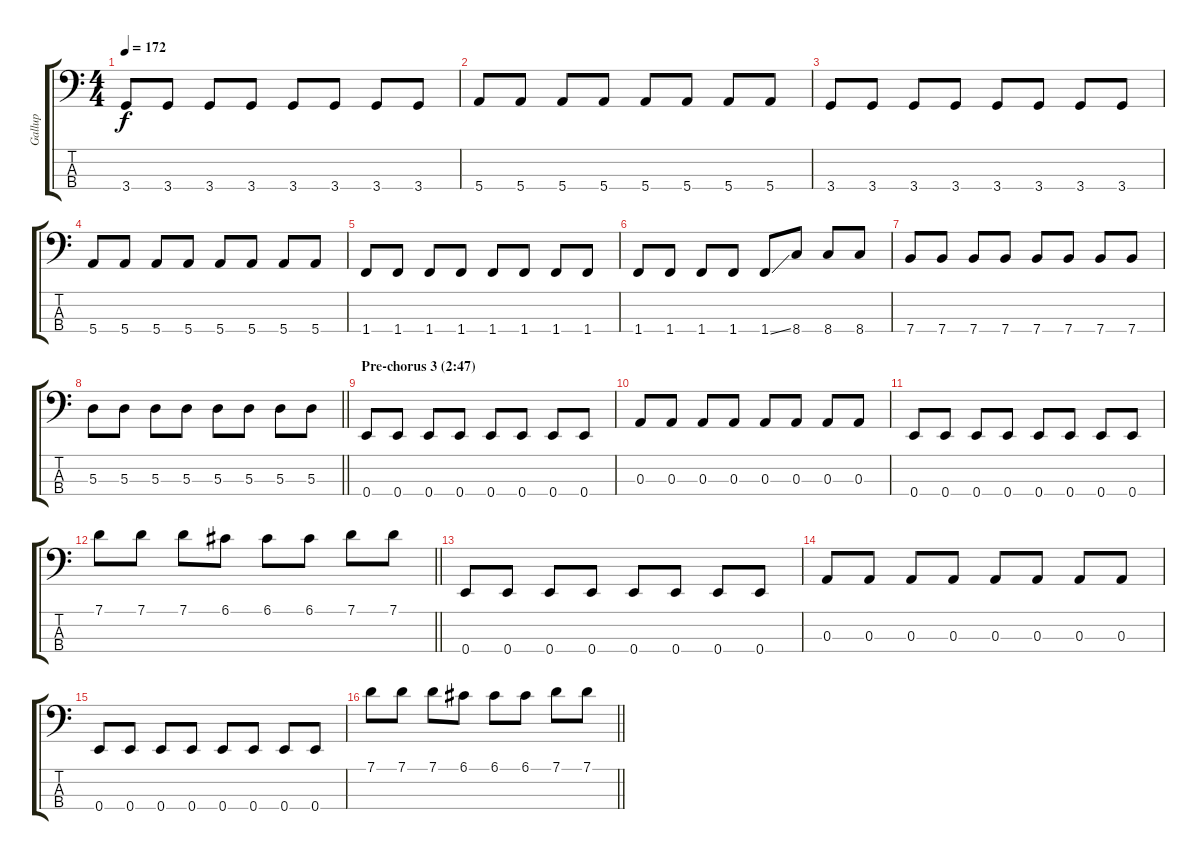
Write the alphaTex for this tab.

\track ("Gallup" "Gallup") {instrument electricbasspick}
\staff {score tabs}
\tuning (G2 D2 A1 E1) {hide}
\ts (4 4)
\tempo 172
\clef f4
\ks c
3.4.8{dy f} 3.4.8 3.4.8 3.4.8 3.4.8 3.4.8 3.4.8 3.4.8 |
5.4.8 5.4.8 5.4.8 5.4.8 5.4.8 5.4.8 5.4.8 5.4.8 |
3.4.8 3.4.8 3.4.8 3.4.8 3.4.8 3.4.8 3.4.8 3.4.8 |
5.4.8 5.4.8 5.4.8 5.4.8 5.4.8 5.4.8 5.4.8 5.4.8 |
1.4.8 1.4.8 1.4.8 1.4.8 1.4.8 1.4.8 1.4.8 1.4.8 |
1.4.8 1.4.8 1.4.8 1.4.8 1.4{ss}.8 8.4.8 8.4.8 8.4.8 |
7.4.8 7.4.8 7.4.8 7.4.8 7.4.8 7.4.8 7.4.8 7.4.8 |
\barLineRight lightlight
5.3.8 5.3.8 5.3.8 5.3.8 5.3.8 5.3.8 5.3.8 5.3.8 |
\section ("" "Pre-chorus 3 (2:47)")
0.4.8 0.4.8 0.4.8 0.4.8 0.4.8 0.4.8 0.4.8 0.4.8 |
0.3.8 0.3.8 0.3.8 0.3.8 0.3.8 0.3.8 0.3.8 0.3.8 |
0.4.8 0.4.8 0.4.8 0.4.8 0.4.8 0.4.8 0.4.8 0.4.8 |
\barLineRight lightlight
7.1.8 7.1.8 7.1.8 6.1.8 6.1.8 6.1.8 7.1.8 7.1.8 |
0.4.8 0.4.8 0.4.8 0.4.8 0.4.8 0.4.8 0.4.8 0.4.8 |
0.3.8 0.3.8 0.3.8 0.3.8 0.3.8 0.3.8 0.3.8 0.3.8 |
0.4.8 0.4.8 0.4.8 0.4.8 0.4.8 0.4.8 0.4.8 0.4.8 |
\barLineRight lightlight
7.1.8 7.1.8 7.1.8 6.1.8 6.1.8 6.1.8 7.1.8 7.1.8
